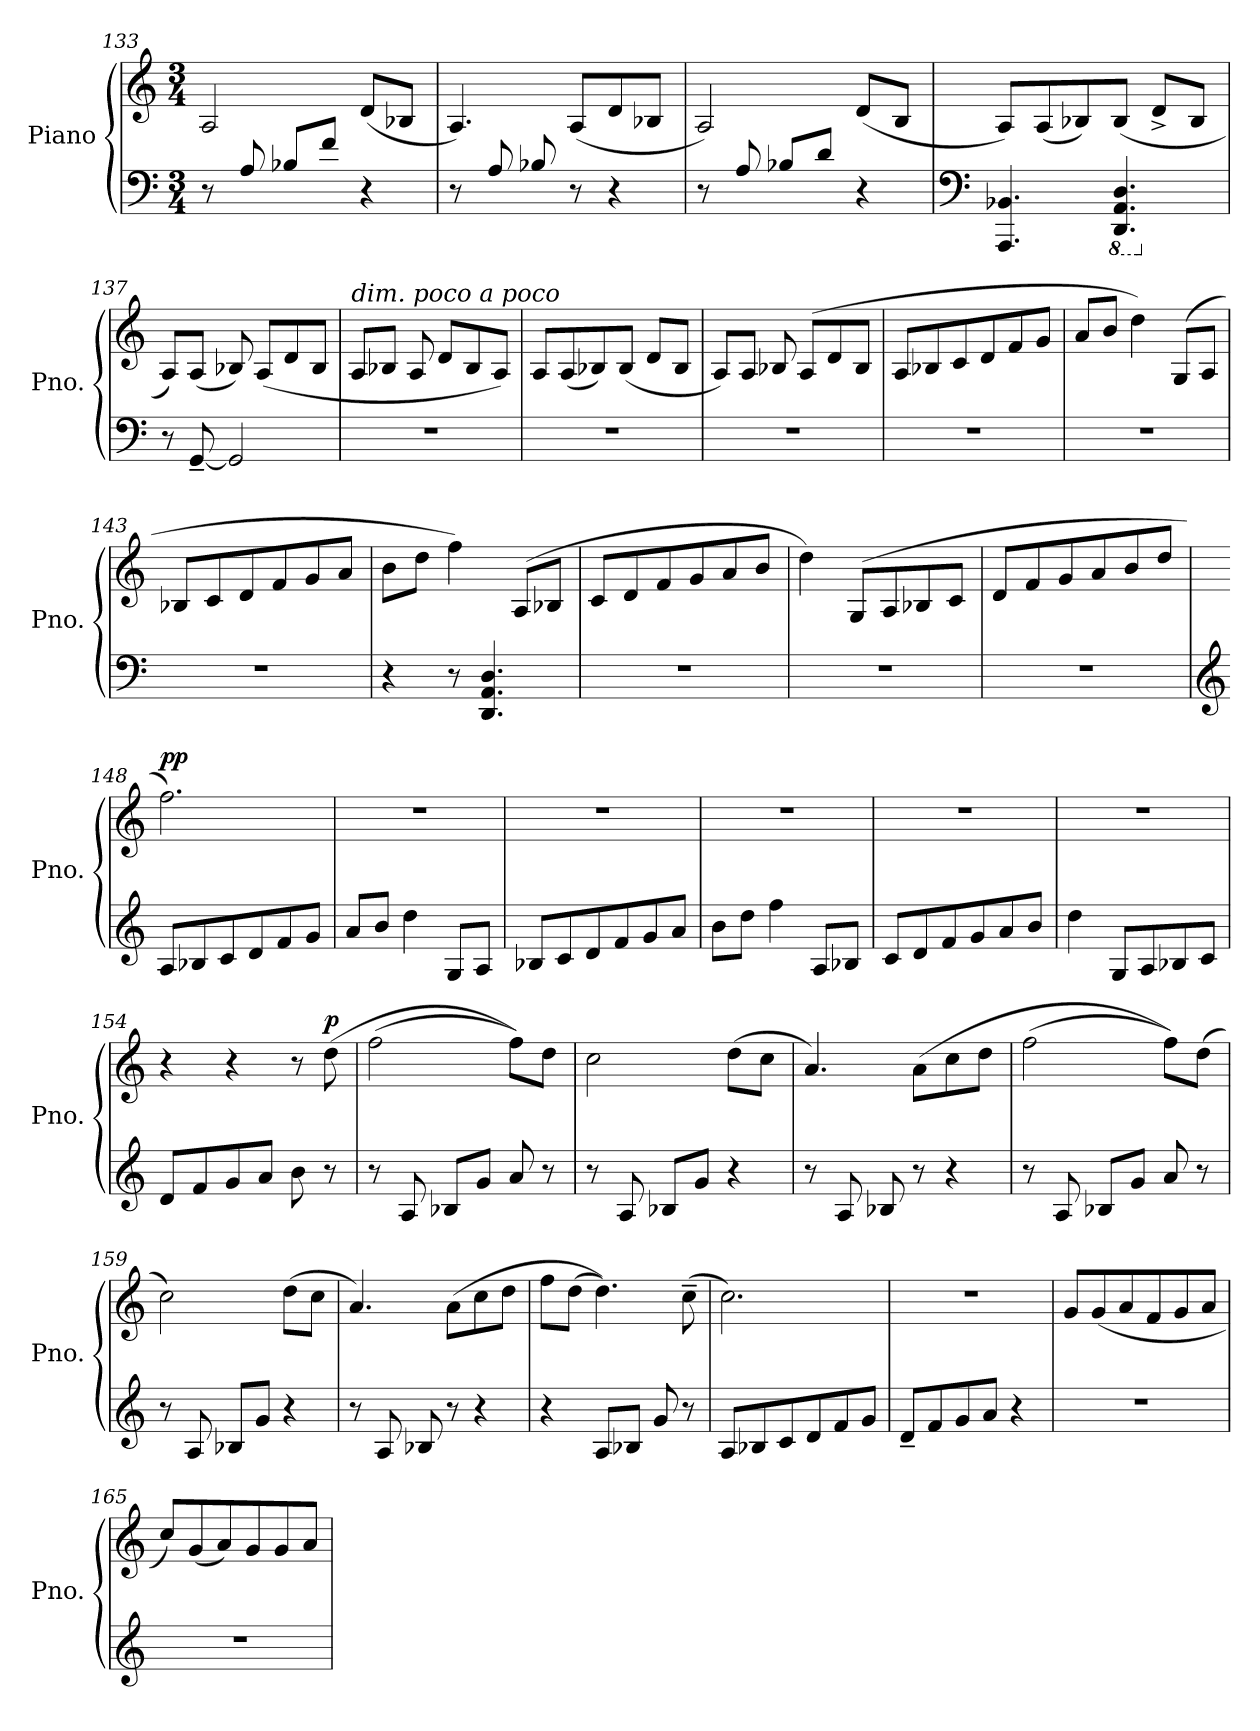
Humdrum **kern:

**kern	**kern	**dynam
*part1	*part1	*part1
*staff2	*staff1	*staff1/2
*I"Piano	*	*
*I'Pno.	*	*
*clefF4	*clefG2	*
*k[]	*k[]	*
*M3/4	*M3/4	*
=133	=133	=133
8r	2A/	.
8A/	.	.
8B-X/L	.	.
8f/J	.	.
4r	(<8d/L	.
.	8B-X/J	.
=134	=134	=134
8r	4.A/)	.
8A/	.	.
8B-X/	.	.
8r	(<8A/L	.
4r	8d/	.
.	8B-X/J	.
=135	=135	=135
8r	2A/)	.
8A/	.	.
8B-X/L	.	.
8d/J	.	.
4r	(<8d/L	.
.	8B/J	.
=136	=136	=136
*clefF4	*	*
!	!	!LO:DY:a=2
!	!	!LO:DY:n=1:a
4.AAA/ 4.BB-X/	8A/L)	mp p
.	(<8A/	.
.	8B-X/)	.
*8ba	*	*
4.DDD/ 4.AAA/ 4.DD/	(<8B-/J	.
.	8d^/L	.
.	8B-/J	.
=137	=137	=137
*X8ba	*	*
8r	8A/L)	.
[8GG~/	(<8A/J	.
2GG/]	8B-X/)	.
.	(<8A/L	.
.	8d/	.
.	8B-/J	.
=138	=138	=138
!	!LO:TX:a:i:t=dim. poco a poco	!
2.r	8A/L	.
.	8B-X/J	.
.	8A/	.
.	8d/L	.
.	8B-/	.
.	8A/J)	.
=139	=139	=139
2.r	8A/L	.
.	(<8A/	.
.	8B-X/)	.
.	(<8B-/J	.
.	8d/L	.
.	8B-/J	.
=140	=140	=140
2.r	8A/L)	.
.	8A/J	.
.	8B-X/	.
.	(>8A/L	.
.	8d/	.
.	8B-/J	.
=141	=141	=141
2.r	8A/L	.
.	8B-X/	.
.	8c/	.
.	8d/	.
.	8f/	.
.	8g/J	.
=142	=142	=142
2.r	8a/L	.
.	8b/J	.
.	4dd\)	.
.	(>8G/L	.
.	8A/J	.
=143	=143	=143
2.r	8B-X/L	.
.	8c/	.
.	8d/	.
.	8f/	.
.	8g/	.
.	8a/J	.
=144	=144	=144
4r	8b\L	.
.	8dd\J	.
8r	4ff\)	.
*8ba	*	*
4.DDD/ 4.AAA/ 4.DD/	.	.
.	(>8A/L	.
.	8B-X/J	.
=145	=145	=145
*X8ba	*	*
2.r	8c/L	.
.	8d/	.
.	8f/	.
.	8g/	.
.	8a/	.
.	8b/J	.
=146	=146	=146
2.r	4dd\)	.
.	(>8G/L	.
.	8A/	.
.	8B-X/	.
.	8c/J	.
=147	=147	=147
2.r	8d/L	.
.	8f/	.
.	8g/	.
.	8a/	.
.	8b/	.
.	8dd/J	.
=148	=148	=148
*clefG2	*	*
!	!	!LO:DY:a
8A/L	2.ff\)	pp
8B-X/	.	.
8c/	.	.
8d/	.	.
8f/	.	.
8g/J	.	.
=149	=149	=149
8a/L	2.r	.
8b/J	.	.
4dd\	.	.
8G/L	.	.
8A/J	.	.
=150	=150	=150
8B-X/L	2.r	.
8c/	.	.
8d/	.	.
8f/	.	.
8g/	.	.
8a/J	.	.
=151	=151	=151
8b\L	2.r	.
8dd\J	.	.
4ff\	.	.
8A/L	.	.
8B-X/J	.	.
=152	=152	=152
8c/L	2.r	.
8d/	.	.
8f/	.	.
8g/	.	.
8a/	.	.
8b/J	.	.
=153	=153	=153
4dd\	2.r	.
8G/L	.	.
8A/	.	.
8B-X/	.	.
8c/J	.	.
=154	=154	=154
8d/L	4r	.
8f/	.	.
8g/	4r	.
8a/J	.	.
8b\	8r	.
!	!	!LO:DY:a
8r	(>8dd\	p
=155	=155	=155
8r	(>2ff\	.
8A/	.	.
8B-X/L	.	.
8g/J	.	.
8a/	8ff\L))	.
8r	8dd\J	.
=156	=156	=156
8r	2cc\	.
8A/	.	.
8B-X/L	.	.
8g/J	.	.
4r	(>8dd\L	.
.	8cc\J	.
=157	=157	=157
8r	4.a/)	.
8A/	.	.
8B-X/	.	.
8r	(>8a\L	.
4r	8cc\	.
.	8dd\J	.
=158	=158	=158
8r	(>2ff\	.
8A/	.	.
8B-X/L	.	.
8g/J	.	.
8a/	8ff\L))	.
8r	(>8dd\J	.
=159	=159	=159
8r	2cc\)	.
8A/	.	.
8B-X/L	.	.
8g/J	.	.
4r	(>8dd\L	.
.	8cc\J	.
=160	=160	=160
8r	4.a/)	.
8A/	.	.
8B-X/	.	.
8r	(>8a\L	.
4r	8cc\	.
.	8dd\J	.
=161	=161	=161
4r	8ff\L	.
.	(>8dd\J	.
8A/L	4.dd\))	.
8B-X/J	.	.
8g/	.	.
8r	(>8cc~\	.
=162	=162	=162
8A/L	2.cc\)	.
8B-X/	.	.
8c/	.	.
8d/	.	.
8f/	.	.
8g/J	.	.
=163	=163	=163
8d~/L	2.r	.
8f/	.	.
8g/	.	.
8a/J	.	.
4r	.	.
=164	=164	=164
2.r	8g/L	.
.	(<8g/	.
.	8a/	.
.	8f/	.
.	8g/	.
.	8a/J	.
=165	=165	=165
2.r	8cc/L)	.
.	(<8g/	.
.	8a/)	.
.	8g/	.
.	8g/	.
.	8a/J	.
=	=	=
*-	*-	*-
